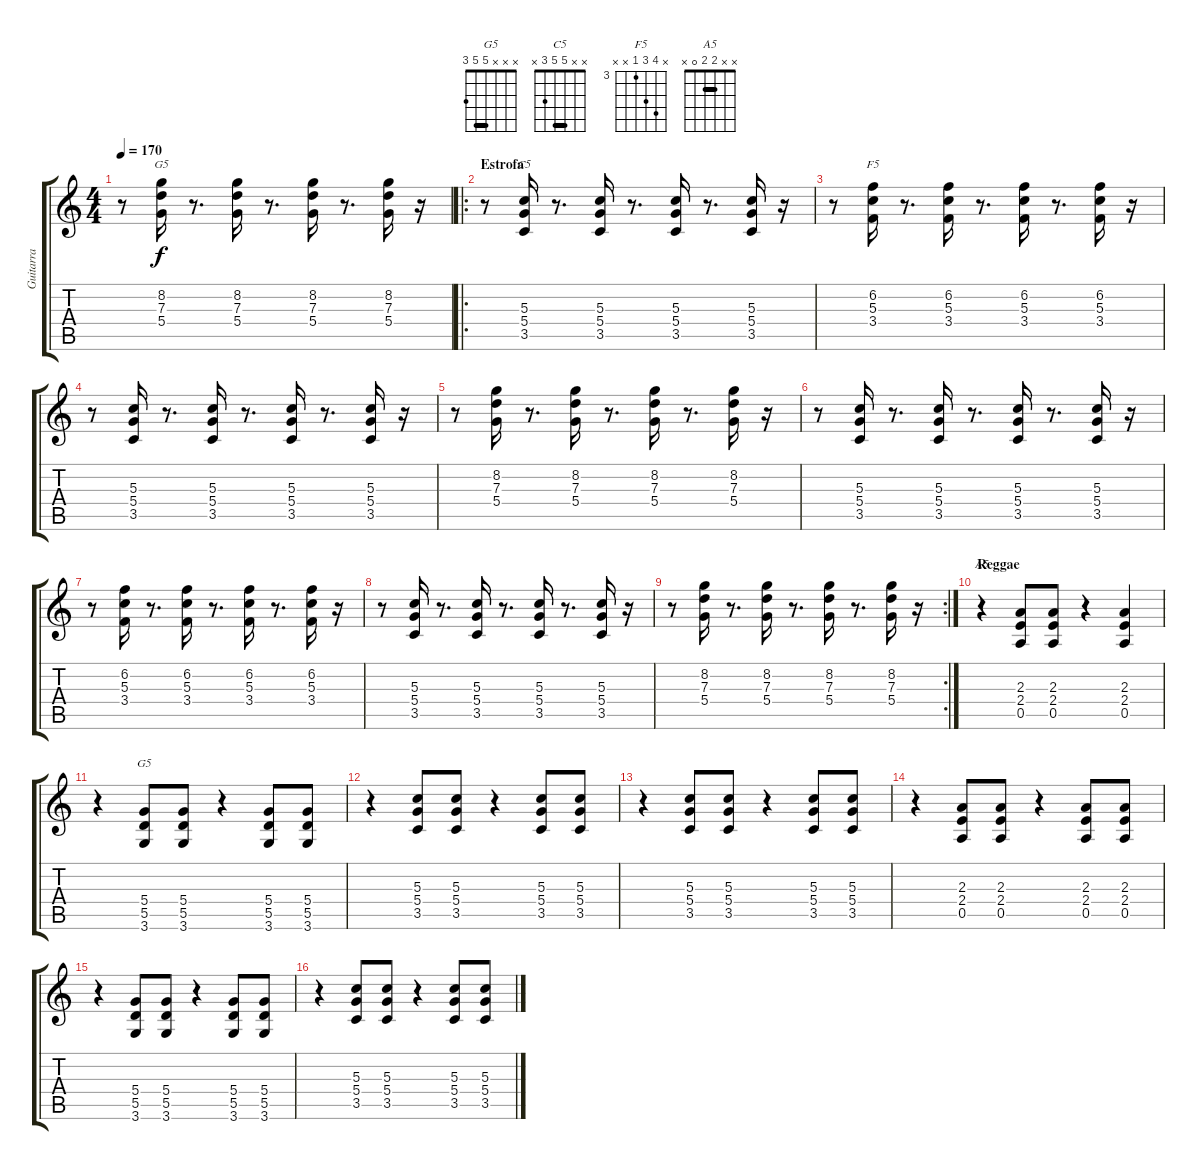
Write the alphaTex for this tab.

\track ("Guitarra" "Guitarra") {instrument electricguitarclean}
\staff {score tabs}
\tuning (E4 B3 G3 D3 A2 E2) {hide}
\chord ("G5" x 8 7 5 x x) {firstfret 5}
\chord ("C5" x x 5 5 3 x) {barre 5}
\chord ("F5" x 6 5 3 x x) {firstfret 3}
\chord ("A5" x x 2 2 0 x) {barre 2}
\chord ("G5" x x x 5 5 3) {barre 5}
\ts (4 4)
\tempo 170
\clef g2
\ks c
r.8{dy f} (8.2 7.3 5.4).16{ch "G5"} r.8{d} (8.2 7.3 5.4).16 r.8{d} (8.2 7.3 5.4).16 r.8{d} (8.2 7.3 5.4).16 r.16 |
\ro
\section ("" "Estrofa")
r.8 (5.3 5.4 3.5).16{ch "C5"} r.8{d} (5.3 5.4 3.5).16 r.8{d} (5.3 5.4 3.5).16 r.8{d} (5.3 5.4 3.5).16 r.16 |
r.8 (6.2 5.3 3.4).16{ch "F5"} r.8{d} (6.2 5.3 3.4).16 r.8{d} (6.2 5.3 3.4).16 r.8{d} (6.2 5.3 3.4).16 r.16 |
r.8 (5.3 5.4 3.5).16 r.8{d} (5.3 5.4 3.5).16 r.8{d} (5.3 5.4 3.5).16 r.8{d} (5.3 5.4 3.5).16 r.16 |
r.8 (8.2 7.3 5.4).16 r.8{d} (8.2 7.3 5.4).16 r.8{d} (8.2 7.3 5.4).16 r.8{d} (8.2 7.3 5.4).16 r.16 |
r.8 (5.3 5.4 3.5).16 r.8{d} (5.3 5.4 3.5).16 r.8{d} (5.3 5.4 3.5).16 r.8{d} (5.3 5.4 3.5).16 r.16 |
r.8 (6.2 5.3 3.4).16 r.8{d} (6.2 5.3 3.4).16 r.8{d} (6.2 5.3 3.4).16 r.8{d} (6.2 5.3 3.4).16 r.16 |
r.8 (5.3 5.4 3.5).16 r.8{d} (5.3 5.4 3.5).16 r.8{d} (5.3 5.4 3.5).16 r.8{d} (5.3 5.4 3.5).16 r.16 |
\rc 2
r.8 (8.2 7.3 5.4).16 r.8{d} (8.2 7.3 5.4).16 r.8{d} (8.2 7.3 5.4).16 r.8{d} (8.2 7.3 5.4).16 r.16 |
\section ("" "Reggae")
r.4{ch "A5"} (2.3 2.4 0.5).8 (2.3 2.4 0.5).8 r.4 (2.3 2.4 0.5).4 |
r.4 (5.4 5.5 3.6).8{ch "G5"} (5.4 5.5 3.6).8 r.4 (5.4 5.5 3.6).8 (5.4 5.5 3.6).8 |
r.4 (5.3 5.4 3.5).8 (5.3 5.4 3.5).8 r.4 (5.3 5.4 3.5).8 (5.3 5.4 3.5).8 |
r.4 (5.3 5.4 3.5).8 (5.3 5.4 3.5).8 r.4 (5.3 5.4 3.5).8 (5.3 5.4 3.5).8 |
r.4 (2.3 2.4 0.5).8 (2.3 2.4 0.5).8 r.4 (2.3 2.4 0.5).8 (2.3 2.4 0.5).8 |
r.4 (5.4 5.5 3.6).8 (5.4 5.5 3.6).8 r.4 (5.4 5.5 3.6).8 (5.4 5.5 3.6).8 |
r.4 (5.3 5.4 3.5).8 (5.3 5.4 3.5).8 r.4 (5.3 5.4 3.5).8 (5.3 5.4 3.5).8
